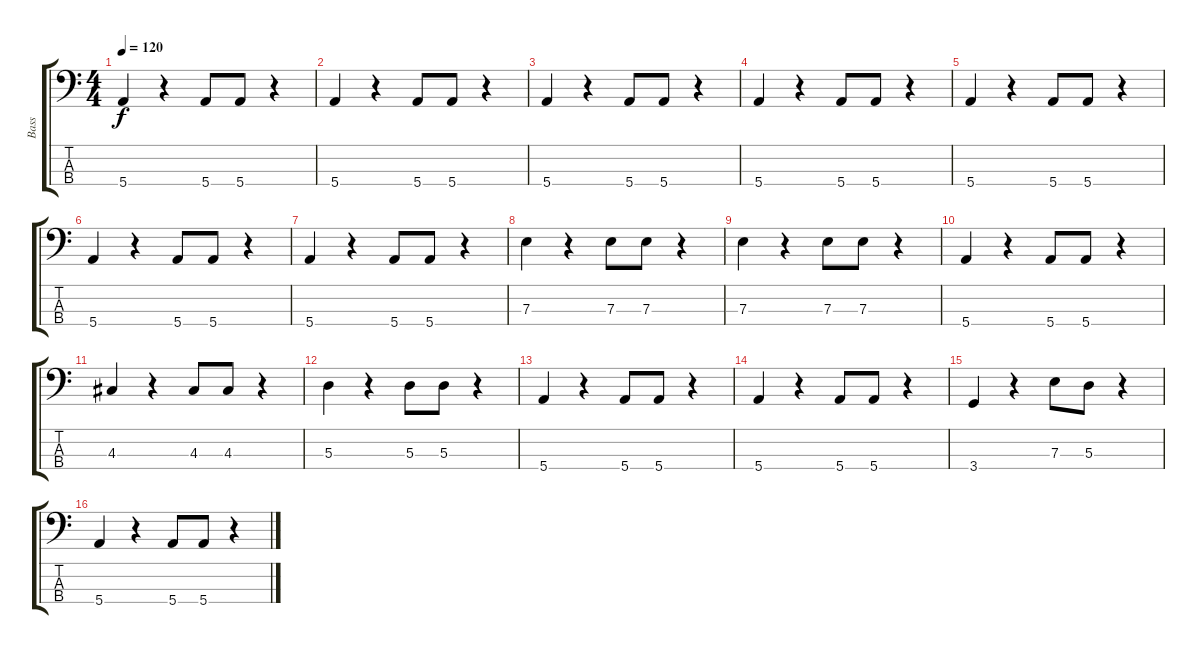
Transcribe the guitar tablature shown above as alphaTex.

\track ("Bass" "Bass") {instrument electricbassfinger}
\staff {score tabs}
\tuning (G2 D2 A1 E1) {hide}
\ts (4 4)
\tempo 120
\clef f4
\ks c
5.4.4{dy f} r.4 5.4.8 5.4.8 r.4 |
5.4.4 r.4 5.4.8 5.4.8 r.4 |
5.4.4 r.4 5.4.8 5.4.8 r.4 |
5.4.4 r.4 5.4.8 5.4.8 r.4 |
5.4.4 r.4 5.4.8 5.4.8 r.4 |
5.4.4 r.4 5.4.8 5.4.8 r.4 |
5.4.4 r.4 5.4.8 5.4.8 r.4 |
7.3.4 r.4 7.3.8 7.3.8 r.4 |
7.3.4 r.4 7.3.8 7.3.8 r.4 |
5.4.4 r.4 5.4.8 5.4.8 r.4 |
4.3.4 r.4 4.3.8 4.3.8 r.4 |
5.3.4 r.4 5.3.8 5.3.8 r.4 |
5.4.4 r.4 5.4.8 5.4.8 r.4 |
5.4.4 r.4 5.4.8 5.4.8 r.4 |
3.4.4 r.4 7.3.8 5.3.8 r.4 |
5.4.4 r.4 5.4.8 5.4.8 r.4
